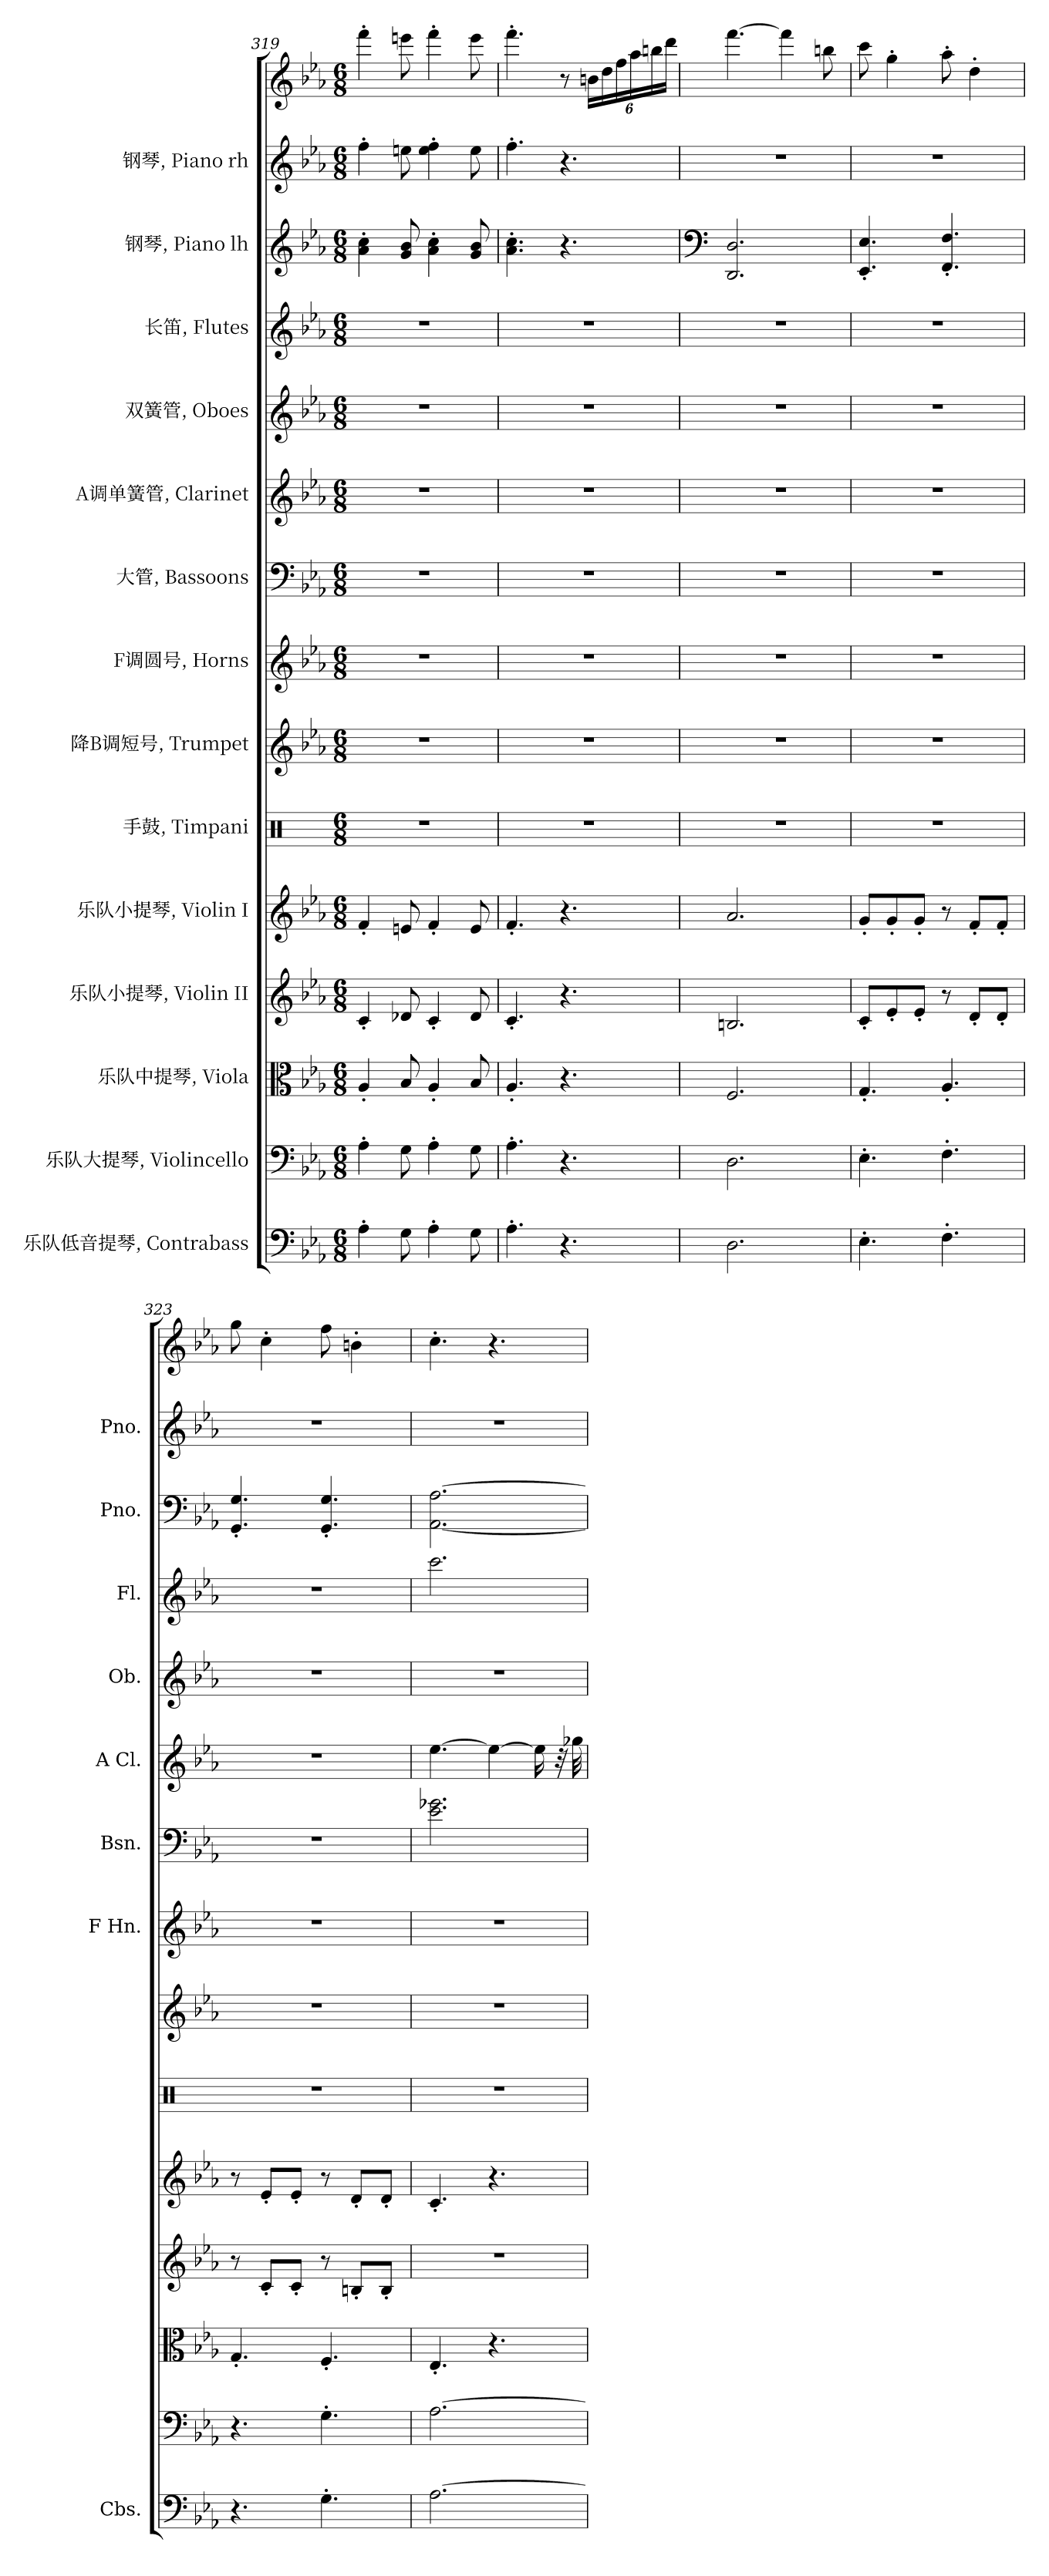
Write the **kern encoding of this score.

**kern	**kern	**kern	**kern	**kern	**kern	**kern	**kern	**kern	**kern	**kern	**kern	**kern	**kern	**kern
*part14	*part13	*part12	*part11	*part10	*part9	*part8	*part7	*part6	*part5	*part4	*part3	*part2	*part1	*part1
*staff15	*staff14	*staff13	*staff12	*staff11	*staff10	*staff9	*staff8	*staff7	*staff6	*staff5	*staff4	*staff3	*staff2	*staff1
*I"乐队低音提琴, Contrabass	*I"乐队大提琴, Violincello	*I"乐队中提琴, Viola	*I"乐队小提琴, Violin II	*I"乐队小提琴, Violin I	*I"手鼓, Timpani	*I"降B调短号, Trumpet	*I"F调圆号, Horns	*I"大管, Bassoons	*I"A调单簧管, Clarinet	*I"双簧管, Oboes	*I"长笛, Flutes	*I"钢琴, Piano lh	*I"钢琴, Piano rh	*
*I'Cbs.	*	*	*	*	*	*	*I'F Hn.	*I'Bsn.	*I'A Cl.	*I'Ob.	*I'Fl.	*I'Pno.	*I'Pno.	*
!!LO:PB:g=z
*clefF4	*clefF4	*clefC3	*clefG2	*clefG2	*clefX	*clefG2	*clefG2	*clefF4	*clefG2	*clefG2	*clefG2	*clefG2	*clefG2	*clefG2
*ITrd7c12	*	*	*	*	*	*ITrd1c2	*ITrd4c7	*	*ITrd2c3	*	*	*	*	*
*k[b-e-a-]	*k[b-e-a-]	*k[b-e-a-]	*k[b-e-a-]	*k[b-e-a-]	*k[]	*k[b-e-a-d-g-]	*k[b-e-a-d-]	*k[b-e-a-]	*k[]	*k[b-e-a-]	*k[b-e-a-]	*k[b-e-a-]	*k[b-e-a-]	*k[b-e-a-]
*M6/8	*M6/8	*M6/8	*M6/8	*M6/8	*M6/8	*M6/8	*M6/8	*M6/8	*M6/8	*M6/8	*M6/8	*M6/8	*M6/8	*M6/8
=319	=319	=319	=319	=319	=319	=319	=319	=319	=319	=319	=319	=319	=319	=319
4AA-'\	4A-'\	4A-'/	4c'/	4f'/	2.r	2.r	2.r	2.r	2.r	2.r	2.r	4a-\' 4cc\'	4ff'\	4fff'\
8GG\	8G\	8B-/	8d-X/	8en/	.	.	.	.	.	.	.	8g/ 8b-/	8een\	8eeen\
4AA-'\	4A-'\	4A-'/	4c'/	4f'/	.	.	.	.	.	.	.	4a-\' 4cc\'	4ee\' 4ff\'	4fff'\
8GG\	8G\	8B-/	8d-/	8e/	.	.	.	.	.	.	.	8g/ 8b-/	8ee\	8eee\
=320	=320	=320	=320	=320	=320	=320	=320	=320	=320	=320	=320	=320	=320	=320
4.AA-'\	4.A-'\	4.A-'/	4.c'/	4.f'/	2.r	2.r	2.r	2.r	2.r	2.r	2.r	4.a-\' 4.cc\'	4.ff'\	4.fff'\
4.r	4.r	4.r	4.r	4.r	.	.	.	.	.	.	.	4.r	4.r	8r
*	*	*	*	*	*	*	*	*	*	*	*	*	*	*Xbrackettup
.	.	.	.	.	.	.	.	.	.	.	.	.	.	24bn\LL
.	.	.	.	.	.	.	.	.	.	.	.	.	.	24dd\
.	.	.	.	.	.	.	.	.	.	.	.	.	.	24ff\
.	.	.	.	.	.	.	.	.	.	.	.	.	.	24aa-\
.	.	.	.	.	.	.	.	.	.	.	.	.	.	24bbn\
.	.	.	.	.	.	.	.	.	.	.	.	.	.	24ddd\JJ
=321	=321	=321	=321	=321	=321	=321	=321	=321	=321	=321	=321	=321	=321	=321
*	*	*	*	*	*	*	*	*	*	*	*	*clefF4	*	*
2.DD\	2.D\	2.F/	2.Bn/	2.a-/	2.r	2.r	2.r	2.r	2.r	2.r	2.r	2.DD/ 2.D/	2.r	[4.fff\
.	.	.	.	.	.	.	.	.	.	.	.	.	.	4fff\]
.	.	.	.	.	.	.	.	.	.	.	.	.	.	8bbn\
=322	=322	=322	=322	=322	=322	=322	=322	=322	=322	=322	=322	=322	=322	=322
4.EE-'\	4.E-'\	4.G'/	8c'/L	8g'/L	2.r	2.r	2.r	2.r	2.r	2.r	2.r	4.EE-/' 4.E-/'	2.r	8ccc\
.	.	.	8e-'/	8g'/	.	.	.	.	.	.	.	.	.	4gg'\
.	.	.	8e-'/J	8g'/J	.	.	.	.	.	.	.	.	.	.
4.FF'\	4.F'\	4.A-'/	8r	8r	.	.	.	.	.	.	.	4.FF/' 4.F/'	.	8aa-'\
.	.	.	8d'/L	8f'/L	.	.	.	.	.	.	.	.	.	4dd'\
.	.	.	8d'/J	8f'/J	.	.	.	.	.	.	.	.	.	.
=323	=323	=323	=323	=323	=323	=323	=323	=323	=323	=323	=323	=323	=323	=323
4.r	4.r	4.G'/	8r	8r	2.r	2.r	2.r	2.r	2.r	2.r	2.r	4.GG/' 4.G/'	2.r	8gg\
.	.	.	8c'/L	8e-'/L	.	.	.	.	.	.	.	.	.	4cc'\
.	.	.	8c'/J	8e-'/J	.	.	.	.	.	.	.	.	.	.
4.GG'\	4.G'\	4.F'/	8r	8r	.	.	.	.	.	.	.	4.GG/' 4.G/'	.	8ff\
.	.	.	8Bn'/L	8d'/L	.	.	.	.	.	.	.	.	.	4bn'\
.	.	.	8B'/J	8d'/J	.	.	.	.	.	.	.	.	.	.
!!LO:PB:g=z
=324	=324	=324	=324	=324	=324	=324	=324	=324	=324	=324	=324	=324	=324	=324
[2.AA-\	[2.A-\	4.E-'/	2.r	4.c'/	2.r	2.r	2.r	2.e-\ 2.g-X\	[4.cc\	2.r	2.ccc\	[2.AA-\ [2.A-\	2.r	4.cc'\
.	.	4.r	.	4.r	.	.	.	.	4cc\_	.	.	.	.	4.r
.	.	.	.	.	.	.	.	.	16cc\]	.	.	.	.	.
.	.	.	.	.	.	.	.	.	32r	.	.	.	.	.
.	.	.	.	.	.	.	.	.	32ee-X\	.	.	.	.	.
=	=	=	=	=	=	=	=	=	=	=	=	=	=	=
*-	*-	*-	*-	*-	*-	*-	*-	*-	*-	*-	*-	*-	*-	*-
